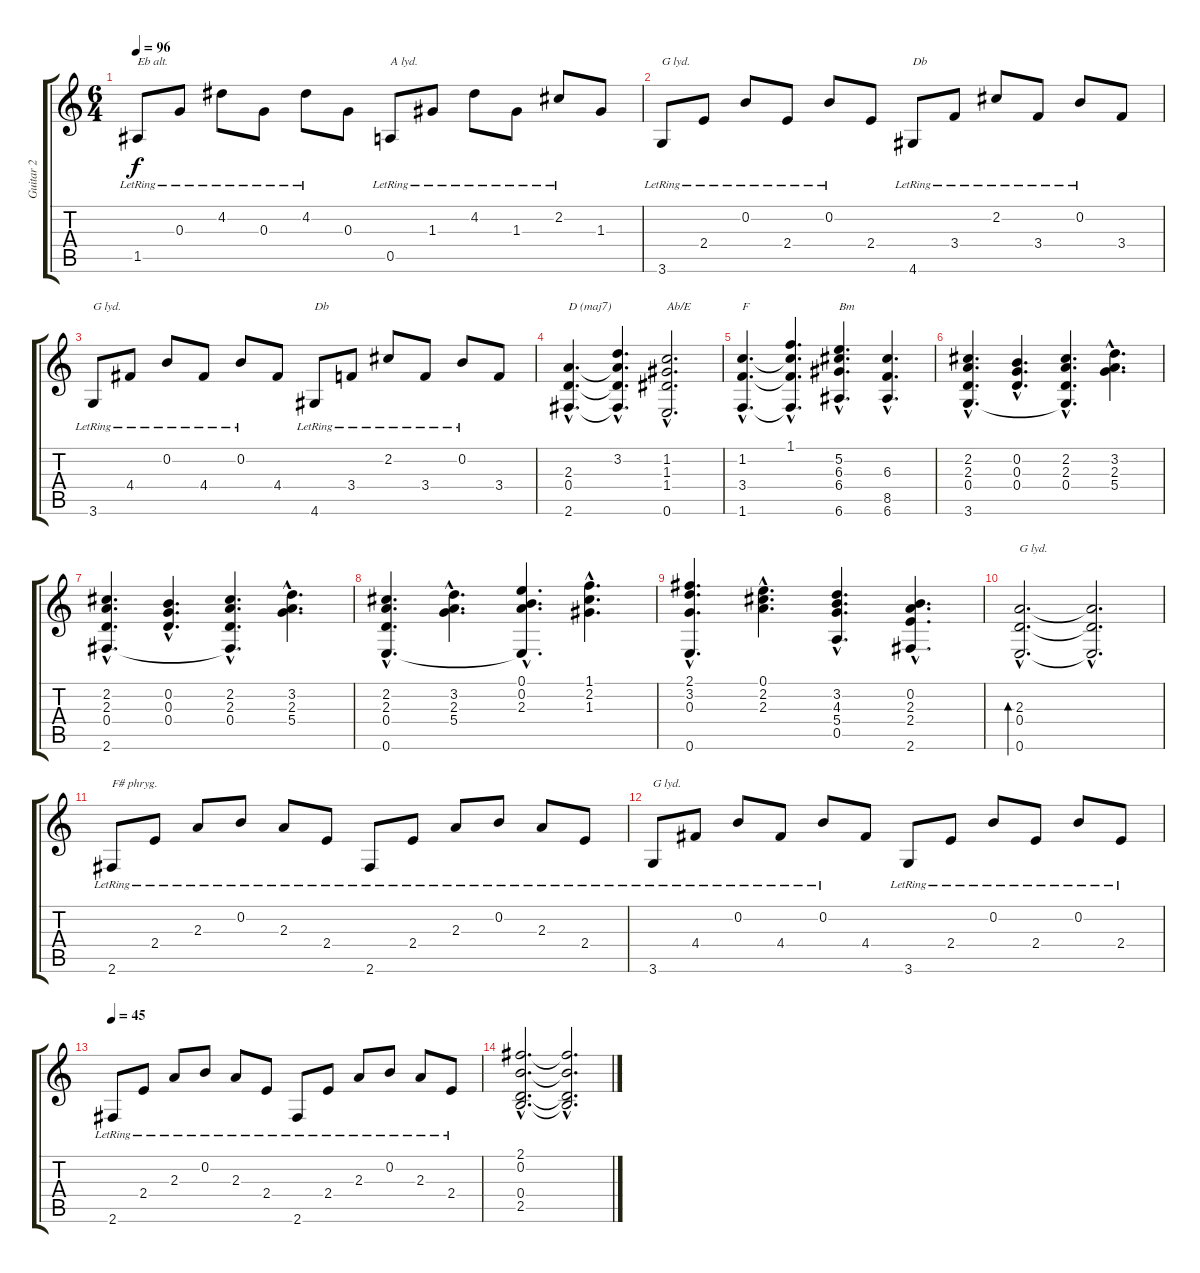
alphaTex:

\track ("Guitar 2" "Guitar 2") {instrument electricguitarjazz}
\staff {score tabs}
\tuning (E4 B3 G3 D3 A2 E2) {hide}
\ts (6 4)
\tempo 96
\clef g2
\ks c
1.5{lr}.8{txt "Eb alt." dy f} 0.3{lr}.8 4.2{lr}.8 0.3{lr}.8 4.2{lr}.8 0.3.8 0.5{lr}.8{txt "A lyd."} 1.3{lr}.8 4.2{lr}.8 1.3{lr}.8 2.2{lr}.8 1.3.8 |
3.6{lr}.8{txt "G lyd."} 2.4{lr}.8 0.2{lr}.8 2.4{lr}.8 0.2{lr}.8 2.4.8 4.6{lr}.8{txt "Db"} 3.4{lr}.8 2.2{lr}.8 3.4{lr}.8 0.2{lr}.8 3.4.8 |
3.6{lr}.8{txt "G lyd."} 4.4{lr}.8 0.2{lr}.8 4.4{lr}.8 0.2{lr}.8 4.4.8 4.6{lr}.8{txt "Db"} 3.4{lr}.8 2.2{lr}.8 3.4{lr}.8 0.2{lr}.8 3.4.8 |
(2.3{hac} 0.4{hac} 2.6{hac}).4{d txt "D (maj7)"} (3.2{hac} 2.3{hac t} 0.4{hac t} 2.6{hac t}).4{d} (1.2{hac} 1.3{hac} 1.4{hac} 0.6{hac}).2{d txt "Ab/E"} |
(1.2{hac} 3.4{hac} 1.6{hac}).4{d txt "F"} (1.1{hac} 1.2{hac t} 3.4{hac t} 1.6{hac t}).4{d} (5.2{hac} 6.3{hac} 6.4{hac} 6.6{hac}).4{d txt "Bm"} (6.3{hac} 8.5{hac} 6.6{hac}).4{d} |
(2.2{hac} 2.3{hac} 0.4{hac} 3.6{hac}).4{d} (0.2{hac} 0.3{hac} 0.4{hac}).4{d} (2.2{hac} 2.3{hac} 0.4{hac} 3.6{hac t}).4{d} (3.2{hac} 2.3{hac} 5.4{hac}).4{d} |
(2.2{hac} 2.3{hac} 0.4{hac} 2.6{hac}).4{d} (0.2{hac} 0.3{hac} 0.4{hac}).4{d} (2.2{hac} 2.3{hac} 0.4{hac} 2.6{hac t}).4{d} (3.2{hac} 2.3{hac} 5.4{hac}).4{d} |
(2.2{hac} 2.3{hac} 0.4{hac} 0.6{hac}).4{d} (3.2{hac} 2.3{hac} 5.4{hac}).4{d} (0.1{hac} 0.2{hac} 2.3{hac} 0.6{hac t}).4{d} (1.1{hac} 2.2{hac} 1.3{hac}).4{d} |
(2.1{hac} 3.2{hac} 0.3{hac} 0.6{hac}).4{d} (0.1{hac} 2.2{hac} 2.3{hac}).4{d} (3.2{hac} 4.3{hac} 5.4{hac} 0.5{hac}).4{d} (0.2{hac} 2.3{hac} 2.4{hac} 2.6{hac}).4{d} |
(2.3{hac} 0.4{hac} 0.6{hac}).2{d bd 60 txt "G lyd."} (2.3{hac t} 0.4{hac t} 0.6{hac t}).2{d} |
2.6{lr}.8{txt "F# phryg."} 2.4{lr}.8 2.3{lr}.8 0.2{lr}.8 2.3{lr}.8 2.4{lr}.8 2.6{lr}.8 2.4{lr}.8 2.3{lr}.8 0.2{lr}.8 2.3{lr}.8 2.4{lr}.8 |
3.6{lr}.8{txt "G lyd."} 4.4{lr}.8 0.2{lr}.8 4.4{lr}.8 0.2{lr}.8 4.4.8 3.6{lr}.8 2.4{lr}.8 0.2{lr}.8 2.4{lr}.8 0.2{lr}.8 2.4{lr}.8 |
\tempo 45
2.6{lr}.8 2.4{lr}.8 2.3{lr}.8 0.2{lr}.8 2.3{lr}.8 2.4{lr}.8 2.6{lr}.8 2.4{lr}.8 2.3{lr}.8 0.2{lr}.8 2.3{lr}.8 2.4{lr}.8 |
(2.1{hac} 0.2{hac} 0.4{hac} 2.5{hac}).2{d} (2.1{hac t} 0.2{hac t} 0.4{hac t} 2.5{hac t}).2{d}
